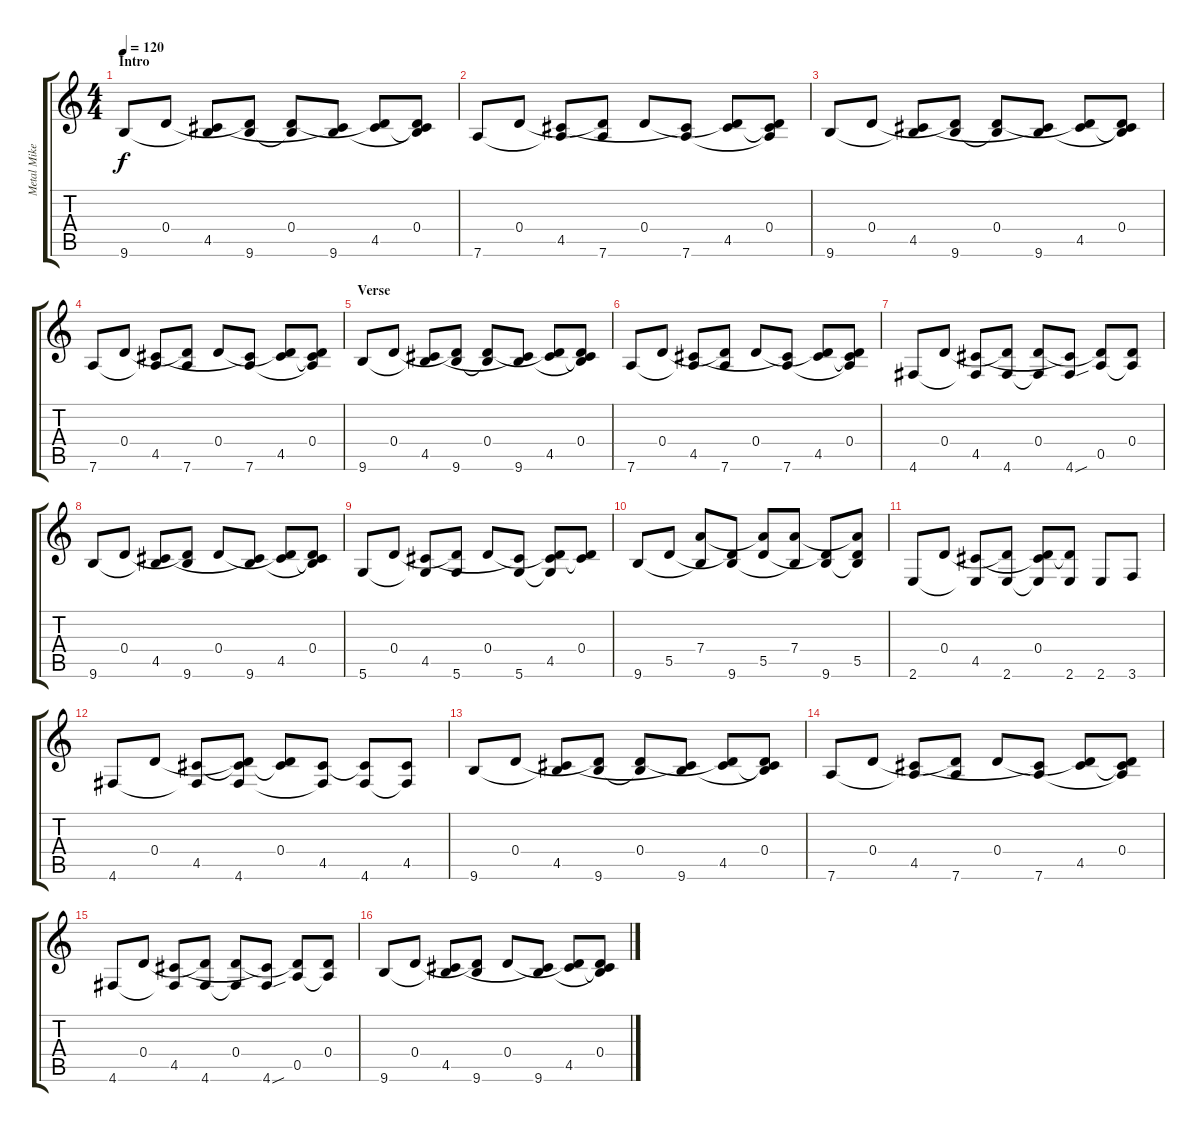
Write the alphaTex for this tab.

\track ("Metal Mike" "Metal Mike") {instrument distortionguitar}
\staff {score tabs}
\tuning (E4 B3 G3 D3 A2 D2) {hide}
\ts (4 4)
\section ("" "Intro")
\tempo 120
\clef g2
\ks c
9.6.8{dy f volume 11 instrument electricguitarclean} 0.4.8 (4.5 9.6{t}).8 (0.4{t} 9.6).8 (0.4 9.6{t}).8 (4.5{t} 9.6).8 (0.4{t} 4.5).8 (0.4 4.5{t} 9.6{t}).8 |
7.6.8 0.4.8 (4.5 7.6{t}).8 (0.4{t} 7.6).8 0.4.8 (4.5{t} 7.6).8 (0.4{t} 4.5).8 (0.4 4.5{t} 7.6{t}).8 |
9.6.8{instrument electricguitarclean} 0.4.8 (4.5 9.6{t}).8 (0.4{t} 9.6).8 (0.4 9.6{t}).8 (4.5{t} 9.6).8 (0.4{t} 4.5).8 (0.4 4.5{t} 9.6{t}).8 |
7.6.8 0.4.8 (4.5 7.6{t}).8 (0.4{t} 7.6).8 0.4.8 (4.5{t} 7.6).8 (0.4{t} 4.5).8 (0.4 4.5{t} 7.6{t}).8 |
\section ("" "Verse")
9.6.8{instrument electricguitarclean} 0.4.8 (4.5 9.6{t}).8 (0.4{t} 9.6).8 (0.4 9.6{t}).8 (4.5{t} 9.6).8 (0.4{t} 4.5).8 (0.4 4.5{t} 9.6{t}).8 |
7.6.8 0.4.8 (4.5 7.6{t}).8 (0.4{t} 7.6).8 0.4.8 (4.5{t} 7.6).8 (0.4{t} 4.5).8 (0.4 4.5{t} 7.6{t}).8 |
4.6.8 0.4.8 (4.5 4.6{t}).8 (0.4{t} 4.6).8 (0.4 4.6{t}).8 (4.5{t} 4.6{sou}).8 (0.4{t} 0.5).8 (0.4 0.5{t}).8 |
9.6.8 0.4.8 (4.5 9.6{t}).8 (0.4{t} 9.6).8 0.4.8 (4.5{t} 9.6).8 (0.4{t} 4.5).8 (0.4 4.5{t} 9.6{t}).8 |
5.6.8 0.4.8 (4.5 5.6{t}).8 (0.4{t} 5.6).8 0.4.8 (4.5{t} 5.6).8 (0.4{t} 4.5 5.6{t}).8 (0.4 4.5{t}).8 |
9.6.8 5.5.8 (7.4 9.6{t}).8 (5.5{t} 9.6).8 (7.4{t} 5.5).8 (7.4 9.6{t}).8 (5.5{t} 9.6).8 (7.4{t} 5.5 9.6{t}).8 |
2.6.8 0.4.8 (4.5 2.6{t}).8 (0.4{t} 2.6).8 (0.4 4.5{t} 2.6{t}).8 (0.4{t} 2.6).8 2.6.8 3.6.8 |
4.6.8 0.4.8 (4.5 4.6{t}).8 (0.4{t} 4.5{t} 4.6).8 (0.4 4.5{t}).8 (4.5 4.6{t}).8 (4.5{t} 4.6).8 (4.5 4.6{t}).8 |
9.6.8 0.4.8 (4.5 9.6{t}).8 (0.4{t} 9.6).8 (0.4 9.6{t}).8 (4.5{t} 9.6).8 (0.4{t} 4.5).8 (0.4 4.5{t} 9.6{t}).8 |
7.6.8 0.4.8 (4.5 7.6{t}).8 (0.4{t} 7.6).8 0.4.8 (4.5{t} 7.6).8 (0.4{t} 4.5).8 (0.4 4.5{t} 7.6{t}).8 |
4.6.8 0.4.8 (4.5 4.6{t}).8 (0.4{t} 4.6).8 (0.4 4.6{t}).8 (4.5{t} 4.6{sou}).8 (0.4{t} 0.5).8 (0.4 0.5{t}).8 |
9.6.8 0.4.8 (4.5 9.6{t}).8 (0.4{t} 9.6).8 0.4.8 (4.5{t} 9.6).8 (0.4{t} 4.5).8 (0.4 4.5{t} 9.6{t}).8
